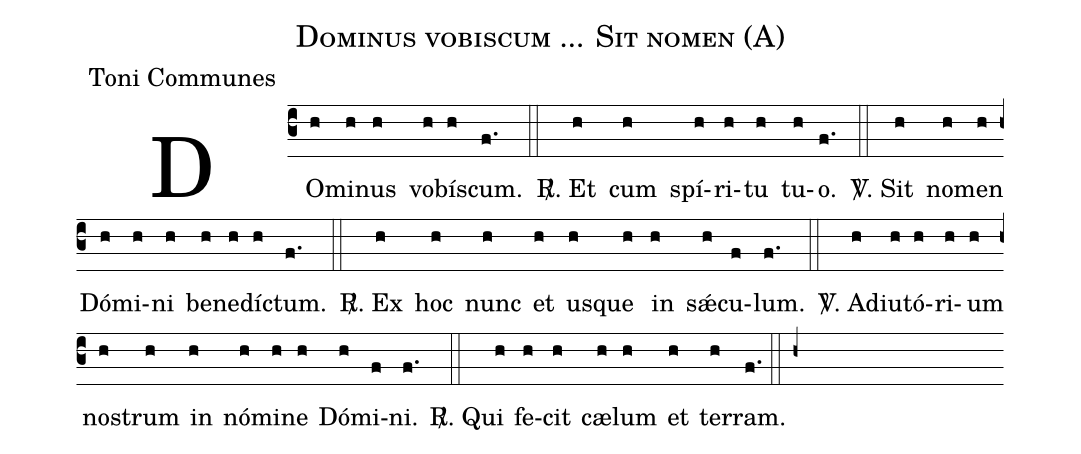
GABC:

name:Dominus vobiscum ... Sit nomen (A);
office-part:Toni Communes;
%%
(c3) DO(h)mi(h)nus(h) vo(h)bís(h)cum.(f.) (::)
<sp>R/</sp>. Et(h) cum(h) spí(h)ri(h)tu(h) tu(h)o.(f.) (::)
<sp>V/</sp>. Sit(h) no(h)men(h) Dó(h)mi(h)ni(h) be(h)ne(h)dí(h)ctum.(f.) (::)
<sp>R/</sp>. Ex(h) hoc(h) nunc(h) et(h) us(h)que(h) in(h) sǽ(h)cu(f)lum.(f.) (::)
<sp>V/</sp>. Ad(h)iu(h)tó(h)ri(h)um(h) no(h)strum(h) in(h) nó(h)mi(h)ne(h) Dó(h)mi(f)ni.(f.) (::)
<sp>R/</sp>. Qui(h) fe(h)cit(h) cæ(h)lum(h) et(h) ter(h)ram.(f.) (::) (h+)
